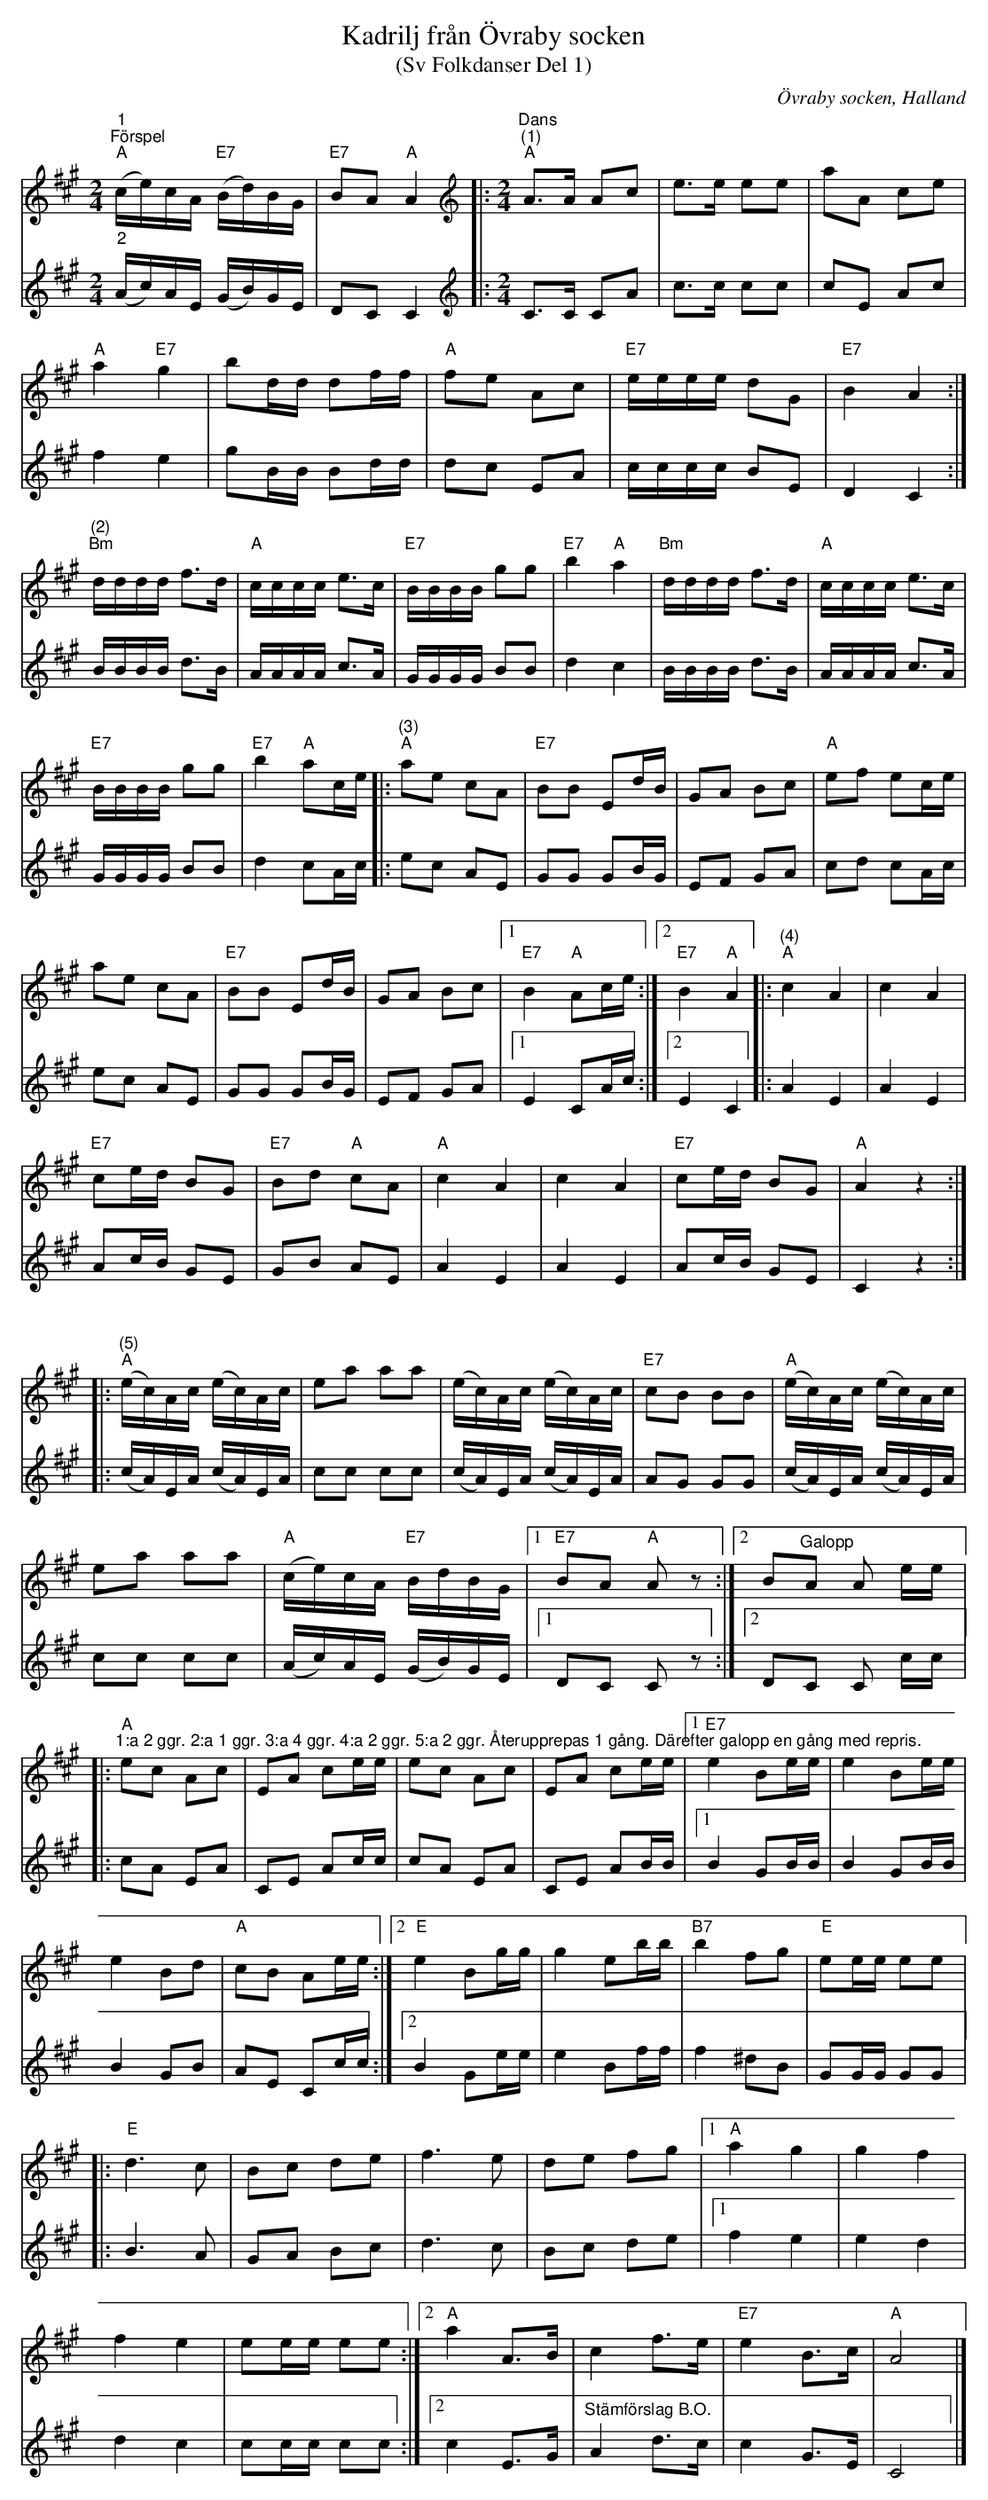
X:1
T:Kadrilj från Övraby socken
T:(Sv Folkdanser Del 1)
O:Övraby socken, Halland
L:1/8
M:2/4
K:A
V:1
"^1""^Förspel""A" (c/e/)c/A/"E7" (B/d/)B/G/ |"E7" BA"A" A2 |: [K:A][M:2/4][K:treble]"^Dans""^(1)""A" A>A Ac | e>e ee | aA ce |
"A" a2"E7" g2 | bd/d/ df/f/ |"A" fe Ac |"E7" e/e/e/e/ dG |"E7" B2 A2 :|
"^(2)""Bm" d/d/d/d/ f>d | "A" c/c/c/c/ e>c | "E7" B/B/B/B/ gg |"E7" b2"A" a2 |"Bm" d/d/d/d/ f>d |"A" c/c/c/c/ e>c |
"E7"B/B/B/B/ gg |"E7" b2"A" ac/e/ |:"^(3)""A" ae cA |"E7" BB Ed/B/ | GA Bc |"A" ef ec/e/ |
ae cA |"E7" BB Ed/B/ | GA Bc |1 "E7" B2"A" Ac/e/ :|2"E7" B2"A" A2 |:"^(4)""A" c2 A2 | c2 A2 |
"E7"ce/d/ BG |"E7" Bd"A" cA |"A" c2 A2 | c2 A2 |"E7" ce/d/ BG |"A" A2 z2 ::
"^(5)""A" (e/c/)A/c/ (e/c/)A/c/ | ea aa | (e/c/)A/c/ (e/c/)A/c/ |"E7" cB BB |"A" (e/c/)A/c/ (e/c/)A/c/ |
ea aa | "A" (c/e/)c/A/"E7" B/d/B/G/ |1"E7" BA"A" A z :|2 B"^Galopp"A A e/e/ |:
"A""^1:a 2 ggr. 2:a 1 ggr. 3:a 4 ggr. 4:a 2 ggr. 5:a 2 ggr. Återupprepas 1 gång. Därefter galopp en gång med repris."ec Ac | EA ce/e/ | ec Ac | EA ce/e/ |1"E7" e2 Be/e/ | e2 Be/e/ |
e2 Bd |"A" cB Ae/e/ :|2"E" e2 Bg/g/ | g2 eb/b/ |"B7"  b2 fg | "E" ee/e/ ee |:
"E" d3 c | Bc de | f3 e | de fg |1"A" a2 g2 | g2 f2 |
f2 e2 | ee/e/ ee :|2"A" a2 A>B | c2 f>e |"E7" e2 B>c |"A" A4 |]
V:2
"^2" (A/c/)A/E/ (G/B/)G/E/ | DC C2 |:[K:A][M:2/4][K:treble] C>C CA | c>c cc | cE Ac |
f2 e2 | gB/B/ Bd/d/ |dc EA | c/c/c/c/ BE | D2 C2 :|
 B/B/B/B/ d>B | A/A/A/A/ c>A | G/G/G/G/ BB | d2 c2 | B/B/B/B/ d>B | A/A/A/A/ c>A |
 G/G/G/G/ BB | d2 cA/c/ |: ec AE | GG GB/G/ | EF GA | cd cA/c/ |
ec AE | GG GB/G/ | EF GA |1 E2 CA/c/ :|2 E2 C2 |: A2 E2 | A2 E2 |
 Ac/B/ GE | GB AE | A2 E2 | A2 E2 | Ac/B/ GE | C2 z2 ::
(c/A/)E/A/ (c/A/)E/A/ | cc cc | (c/A/)E/A/ (c/A/)E/A/ | AG GG | (c/A/)E/A/ (c/A/)E/A/ |
cc cc | (A/c/)A/E/ (G/B/)G/E/ |1 DC C z :|2 DC C c/c/ |:
 cA EA | CE Ac/c/ | cA EA | CE AB/B/ |1 B2 GB/B/ | B2 GB/B/ |
B2 GB | AE Cc/c/ :|2 B2 Ge/e/ | e2 Bf/f/ | f2 ^dB | GG/G/ GG |:
 B3 A | GA Bc | d3 c | Bc de |1 f2 e2 | e2 d2 |
d2 c2 | cc/c/ cc :|2 c2 E>G | "^Stämförslag B.O." A2 d>c | c2 G>E | C4 |]
